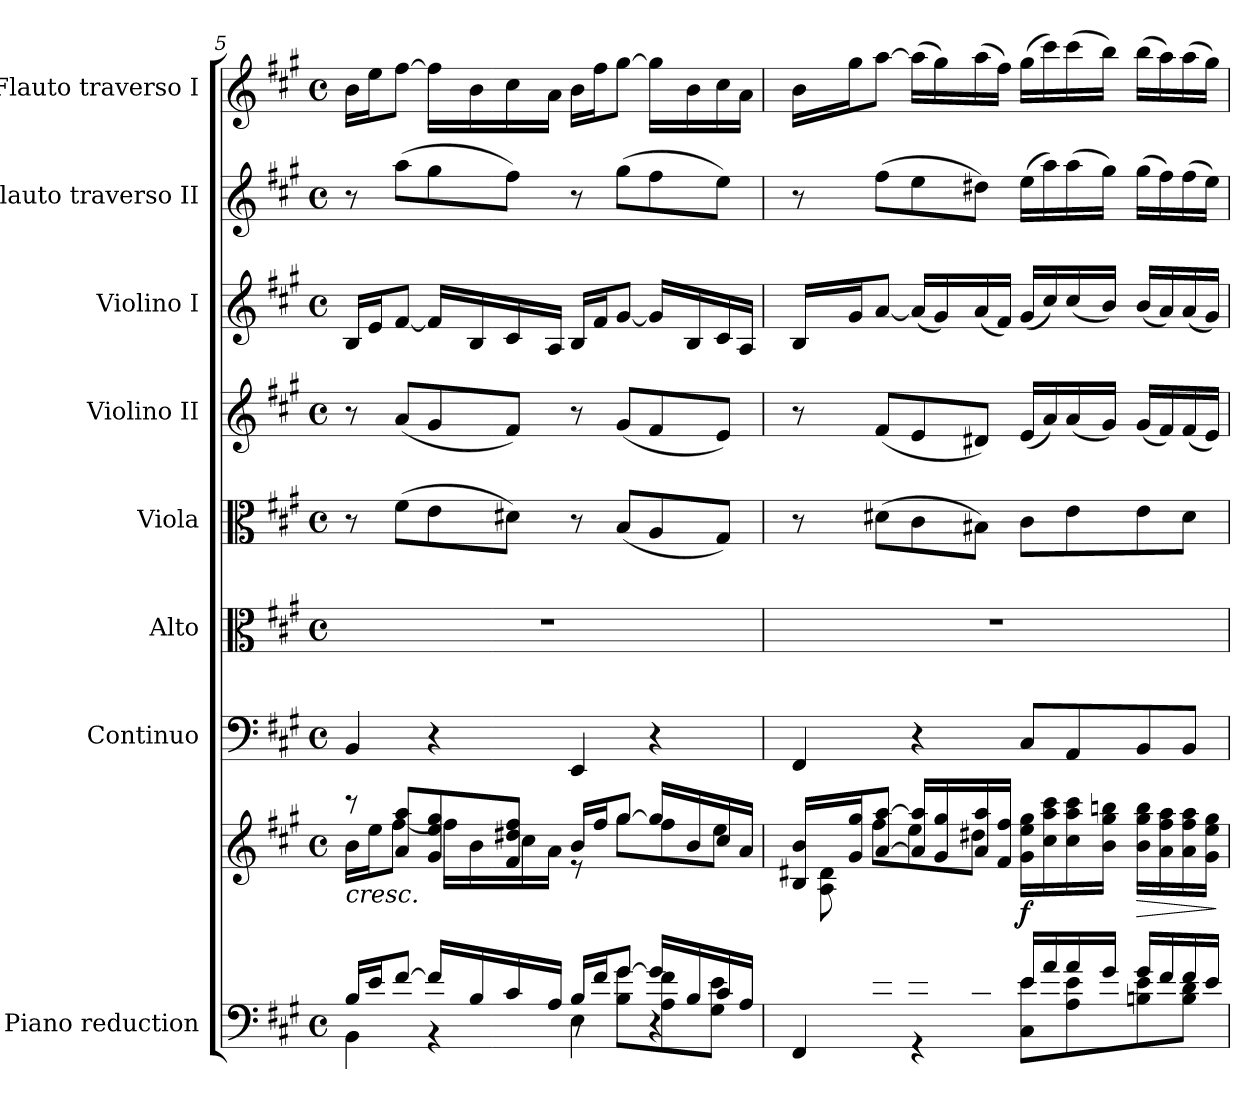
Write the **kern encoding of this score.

**kern	**kern	**dynam	**kern	**kern	**kern	**kern	**kern	**kern	**kern
*part8	*part8	*part8	*part7	*part6	*part5	*part4	*part3	*part2	*part1
*staff9	*staff8	*staff8/9	*staff7	*staff6	*staff5	*staff4	*staff3	*staff2	*staff1
*I"Piano reduction	*	*	*I"Continuo	*I"Alto	*I"Viola	*I"Violino II	*I"Violino I	*I"Flauto traverso II	*I"Flauto traverso I
*I'Pno	*	*	*	*	*I'Vla	*	*I'Vln	*I'Fl	*I'Fl
*clefF4	*clefG2	*	*clefF4	*clefC3	*clefC3	*clefG2	*clefG2	*clefG2	*clefG2
*k[f#c#g#]	*k[f#c#g#]	*	*k[f#c#g#]	*k[f#c#g#]	*k[f#c#g#]	*k[f#c#g#]	*k[f#c#g#]	*k[f#c#g#]	*k[f#c#g#]
*A:	*A:	*	*A:	*A:	*A:	*A:	*A:	*A:	*A:
*M4/4	*M4/4	*	*M4/4	*M4/4	*M4/4	*M4/4	*M4/4	*M4/4	*M4/4
*met(c)	*met(c)	*	*met(c)	*met(c)	*met(c)	*met(c)	*met(c)	*met(c)	*met(c)
=5	=5	=5	=5	=5	=5	=5	=5	=5	=5
*^	*^	*	*	*	*	*	*	*	*
*	*^	*	*	*	*	*	*	*	*	*	*
!	!	!	!LO:TX:b:i:t=cresc.	!	!	!	!	!	!	!	!	!
16B/LL	4BB\	2ryy	8r	16b\LL	.	4BB/	1r	8r	8r	16B/LL	8r	16b\LL
16e/J	.	.	.	16ee\J	.	.	.	.	.	16e/J	.	16ee\J
[8f#/J	.	.	8a/ 8aa/L	[>8ff#\J	.	.	.	(8f#\L	(8a/L	[8f#/J	(8aa\L	[8ff#\J
16f#/LL]	4r	.	8g#/ 8ee/ 8gg#/	16ff#\LL]	.	4r	.	8e\	8g#/	16f#/LL]	8gg#\	16ff#\LL]
16B/	.	.	.	16b\	.	.	.	.	.	16B/	.	16b\
16c#/	.	.	8f#/ 8dd#X/ 8ff#/J	16cc#\	.	.	.	8d#X\J)	8f#/J)	16c#/	8ff#\J)	16cc#\
16A/JJ	.	.	.	16a\JJ	.	.	.	.	.	16A/JJ	.	16a\JJ
16B/LL	8r	4E\	16b/LL	8r	.	4EE/	.	8r	8r	16B/LL	8r	16b\LL
16f#/J	.	.	16ff#/J	.	.	.	.	.	.	16f#/J	.	16ff#\J
[8g#/J	8B\ 8g#\L	.	[8gg#/J	8gg#\L	.	.	.	(8B/L	(8g#/L	[8g#/J	(8gg#\L	[8gg#\J
16g#/LL]	8A\ 8f#\	4r	16gg#/LL]	8ff#\	.	4r	.	8A/	8f#/	16g#/LL]	8ff#\	16gg#\LL]
16B/	.	.	16b/	.	.	.	.	.	.	16B/	.	16b\
16c#/	8G#\ 8e\J	.	16cc#/	8ee\J	.	.	.	8G#/J)	8e/J)	16c#/	8ee\J)	16cc#\
16A/JJ	.	.	16a/JJ	.	.	.	.	.	.	16A/JJ	.	16a\JJ
*	*v	*v	*	*	*	*	*	*	*	*	*	*
=6	=6	=6	=6	=6	=6	=6	=6	=6	=6	=6	=6
*	*	*	*^	*	*	*	*	*	*	*	*
8ryy	4FF#/	16B/ 16b/LL	8ryy	8A\ 8d#X\L	.	4FF#/	1r	8r	8r	16B/LL	8r	16b\LL
.	.	16g#/ 16gg#/J	.	.	.	.	.	.	.	16g#/J	.	16gg#\J
8d#X/ 8f#/	.	[8a/ [8aa/J	8ff#\L	2..ryy	.	.	.	(8d#X\L	(8f#/L	[8a/J	(8ff#\L	[8aa\J
8c#/ 8e/	4r	16a/] 16aa/]LL	8ee\	.	.	4r	.	8c#\	8e/	(16a/LL]	8ee\	(16aa\LL]
.	.	16g#/ 16gg#/	.	.	.	.	.	.	.	16g#/)	.	16gg#\)
8B#X/ 8d#/J	.	16a/ 16aa/	8dd#X\J	.	.	.	.	8B#X\J)	8d#X/J)	(16a/	8dd#X\J)	(16aa\
.	.	16f#/ 16ff#/JJ	.	.	.	.	.	.	.	16f#/JJ)	.	16ff#\JJ)
!	!	!	!	!	!LO:DY:b	!	!	!	!	!	!	!
16e/LL	8C#\ 8e\L	16g#\ 16ee\ 16gg#\LL	2ryy	.	f	8C#/L	.	8c#\L	(16e/LL	(16g#/LL	(16ee\LL	(16gg#\LL
16a/	.	16cc#\ 16aa\ 16ccc#\	.	.	.	.	.	.	16a/)	16cc#/)	16aa\)	16ccc#\)
16a/	8A\ 8e\	16cc#\ 16aa\ 16ccc#\	.	.	.	8AA/	.	8e\	(16a/	(16cc#/	(16aa\	(16ccc#\
16g#/JJ	.	16b\ 16gg#\ 16bbn\JJ	.	.	.	.	.	.	16g#/JJ)	16b/JJ)	16gg#\JJ)	16bb\JJ)
!	!	!	!	!	!LO:HP:b	!	!	!	!	!	!	!
16g#/LL	8Bn\ 8e\	16b\ 16gg#\ 16bb\LL	.	.	>	8BB/	.	8e\	(16g#/LL	(16b/LL	(16gg#\LL	(16bb\LL
16f#/	.	16a\ 16ff#\ 16aa\	.	.	.	.	.	.	16f#/)	16a/)	16ff#\)	16aa\)
16f#/	8B\ 8d#\J	16a\ 16ff#\ 16aa\	.	.	.	8BB/J	.	8d#\J	(16f#/	(16a/	(16ff#\	(16aa\
16e/JJ	.	16g#\ 16ee\ 16gg#\JJ	.	.	.	.	.	.	16e/JJ)	16g#/JJ)	16ee\JJ)	16gg#\JJ)
*v	*v	*	*	*	*	*	*	*	*	*	*	*
*	*v	*v	*v	*	*	*	*	*	*	*	*
.	.	]	.	.	.	.	.	.	.
=	=	=	=	=	=	=	=	=	=
*-	*-	*-	*-	*-	*-	*-	*-	*-	*-
